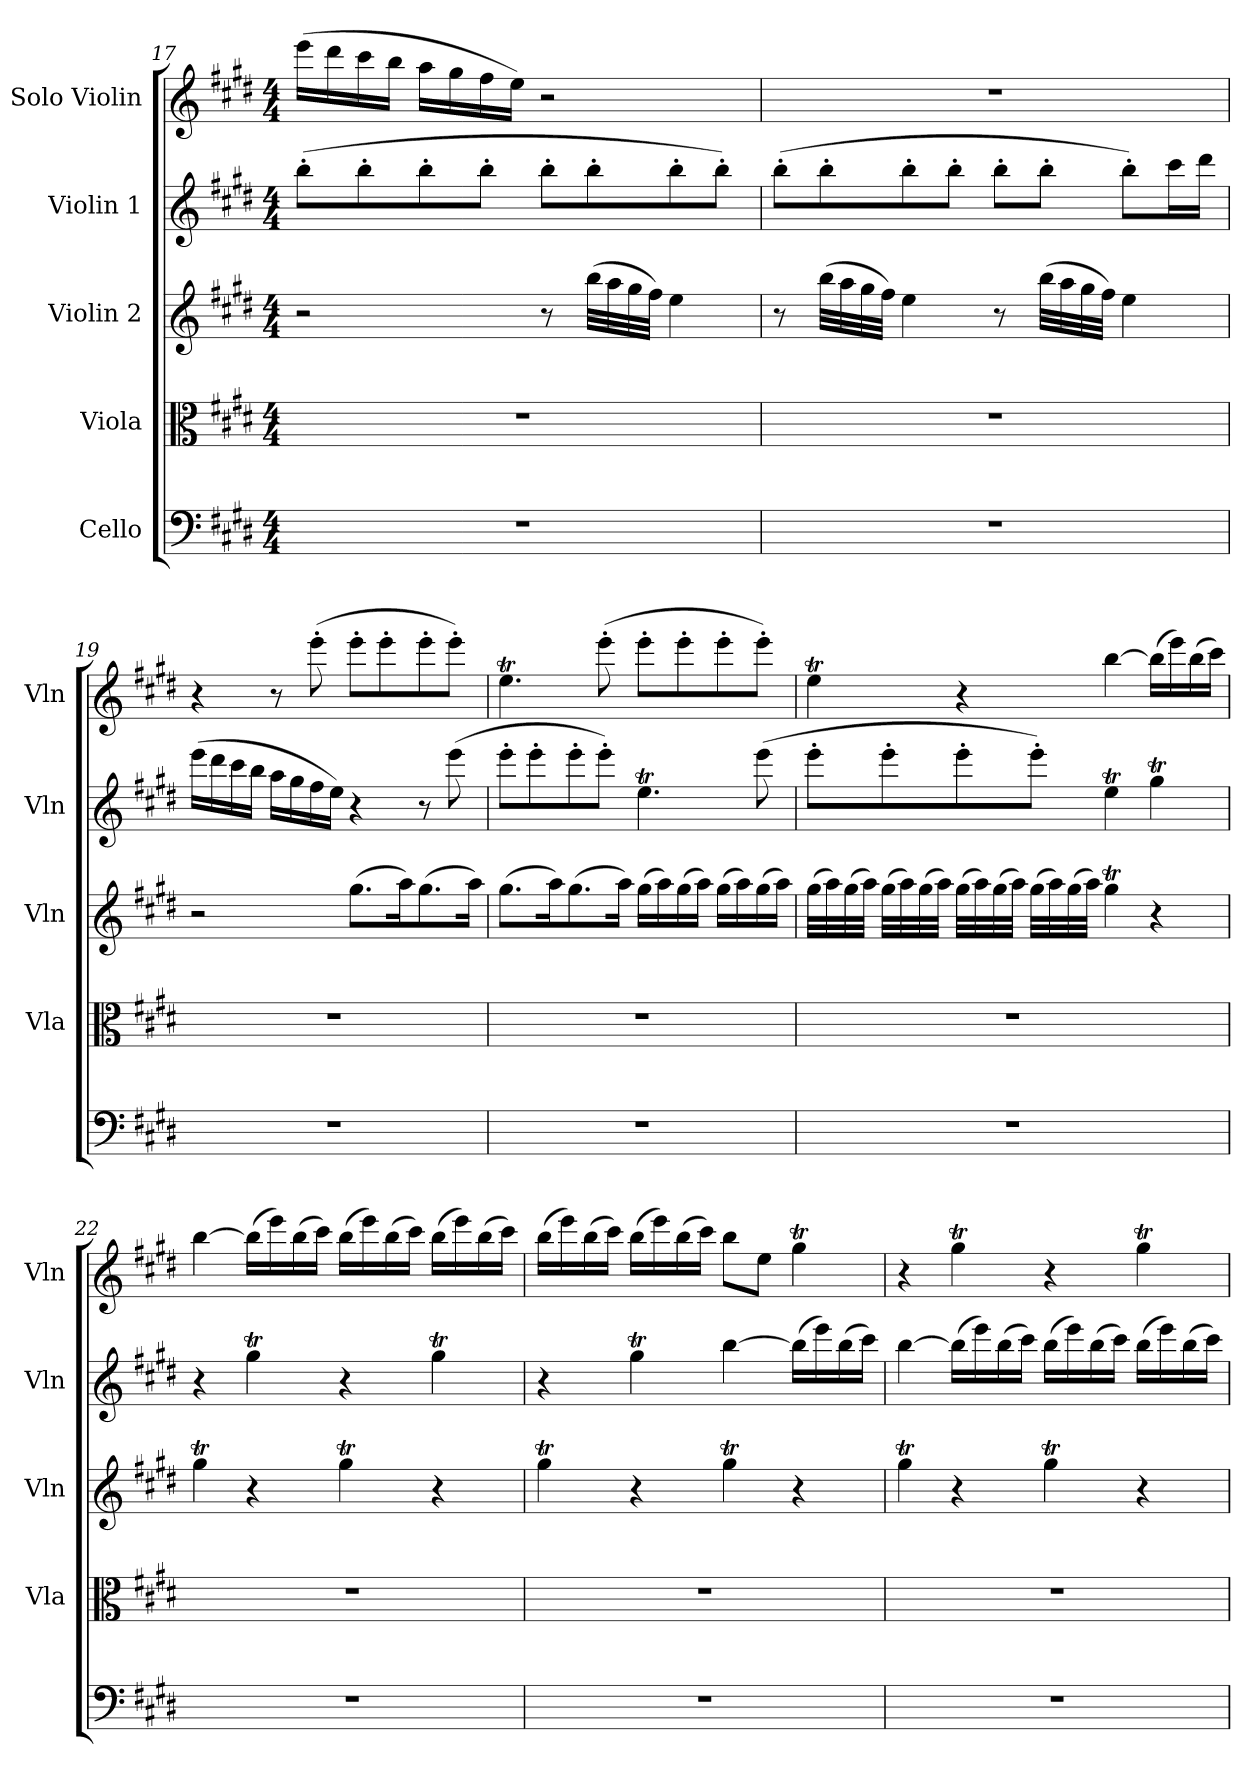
**kern	**kern	**kern	**kern	**kern
*part5	*part4	*part3	*part2	*part1
*staff5	*staff4	*staff3	*staff2	*staff1
*I"Cello	*I"Viola	*I"Violin 2	*I"Violin 1	*I"Solo Violin
*	*I'Vla	*I'Vln	*I'Vln	*I'Vln
*clefF4	*clefC3	*clefG2	*clefG2	*clefG2
*k[f#c#g#d#]	*k[f#c#g#d#]	*k[f#c#g#d#]	*k[f#c#g#d#]	*k[f#c#g#d#]
*E:	*E:	*E:	*E:	*E:
*M4/4	*M4/4	*M4/4	*M4/4	*M4/4
=17	=17	=17	=17	=17
1r	1r	2r	(8bb'L	(16eeeLL
.	.	.	.	16ddd#
.	.	.	8bb'	16ccc#
.	.	.	.	16bbJJ
.	.	.	8bb'	16aaLL
.	.	.	.	16gg#
.	.	.	8bb'J	16ff#
.	.	.	.	16eeJJ)
.	.	8r	8bb'L	2r
.	.	(32bbLLL	8bb'	.
.	.	32aa	.	.
.	.	32gg#	.	.
.	.	32ff#JJJ)	.	.
.	.	4ee	8bb'	.
.	.	.	8bb'J)	.
=18	=18	=18	=18	=18
1r	1r	8r	(8bb'L	1r
.	.	(32bbLLL	8bb'	.
.	.	32aa	.	.
.	.	32gg#	.	.
.	.	32ff#JJJ)	.	.
.	.	4ee	8bb'	.
.	.	.	8bb'J	.
.	.	8r	8bb'L	.
.	.	(32bbLLL	8bb'J	.
.	.	32aa	.	.
.	.	32gg#	.	.
.	.	32ff#JJJ)	.	.
.	.	4ee	8bb'L)	.
.	.	.	16ccc#L	.
.	.	.	16ddd#JJ	.
=19	=19	=19	=19	=19
1r	1r	2r	(16eeeLL	4r
.	.	.	16ddd#	.
.	.	.	16ccc#	.
.	.	.	16bbJJ	.
.	.	.	16aaLL	8r
.	.	.	16gg#	.
.	.	.	16ff#	(8eee'
.	.	.	16eeJJ)	.
.	.	(8.gg#L	4r	8eee'L
.	.	.	.	8eee'
.	.	16aaK)	.	.
.	.	(8.gg#	8r	8eee'
.	.	.	(8eee	8eee'J)
.	.	16aaJk)	.	.
=20	=20	=20	=20	=20
1r	1r	(8.gg#L	8eee'L	4.eeT
.	.	.	8eee'	.
.	.	16aaK)	.	.
.	.	(8.gg#	8eee'	.
.	.	.	8eee'J)	(8eee'
.	.	16aaJk)	.	.
.	.	(16gg#LL	4.eeT	8eee'L
.	.	16aa)	.	.
.	.	(16gg#	.	8eee'
.	.	16aaJJ)	.	.
.	.	(16gg#LL	.	8eee'
.	.	16aa)	.	.
.	.	(16gg#	(8eee	8eee'J)
.	.	16aaJJ)	.	.
=21	=21	=21	=21	=21
1r	1r	(32gg#LLL	8eee'L	4eeT
.	.	32aa)	.	.
.	.	(32gg#	.	.
.	.	32aaJJJ)	.	.
.	.	(32gg#LLL	8eee'	.
.	.	32aa)	.	.
.	.	(32gg#	.	.
.	.	32aaJJJ)	.	.
.	.	(32gg#LLL	8eee'	4r
.	.	32aa)	.	.
.	.	(32gg#	.	.
.	.	32aaJJJ)	.	.
.	.	(32gg#LLL	8eee'J)	.
.	.	32aa)	.	.
.	.	(32gg#	.	.
.	.	32aaJJJ)	.	.
.	.	4gg#t	4eeT	[4bb
.	.	4r	4gg#t	(16bbLL]
.	.	.	.	16eee)
.	.	.	.	(16bb
.	.	.	.	16ccc#JJ)
=22	=22	=22	=22	=22
1r	1r	4gg#t	4r	[4bb
.	.	4r	4gg#t	(16bbLL]
.	.	.	.	16eee)
.	.	.	.	(16bb
.	.	.	.	16ccc#JJ)
.	.	4gg#t	4r	(16bbLL
.	.	.	.	16eee)
.	.	.	.	(16bb
.	.	.	.	16ccc#JJ)
.	.	4r	4gg#t	(16bbLL
.	.	.	.	16eee)
.	.	.	.	(16bb
.	.	.	.	16ccc#JJ)
=23	=23	=23	=23	=23
1r	1r	4gg#t	4r	(16bbLL
.	.	.	.	16eee)
.	.	.	.	(16bb
.	.	.	.	16ccc#JJ)
.	.	4r	4gg#t	(16bbLL
.	.	.	.	16eee)
.	.	.	.	(16bb
.	.	.	.	16ccc#JJ)
.	.	4gg#t	[4bb	8bbL
.	.	.	.	8eeJ
.	.	4r	(16bbLL]	4gg#t
.	.	.	16eee)	.
.	.	.	(16bb	.
.	.	.	16ccc#JJ)	.
=24	=24	=24	=24	=24
1r	1r	4gg#t	[4bb	4r
.	.	4r	(16bbLL]	4gg#t
.	.	.	16eee)	.
.	.	.	(16bb	.
.	.	.	16ccc#JJ)	.
.	.	4gg#t	(16bbLL	4r
.	.	.	16eee)	.
.	.	.	(16bb	.
.	.	.	16ccc#JJ)	.
.	.	4r	(16bbLL	4gg#t
.	.	.	16eee)	.
.	.	.	(16bb	.
.	.	.	16ccc#JJ)	.
=	=	=	=	=
*-	*-	*-	*-	*-
